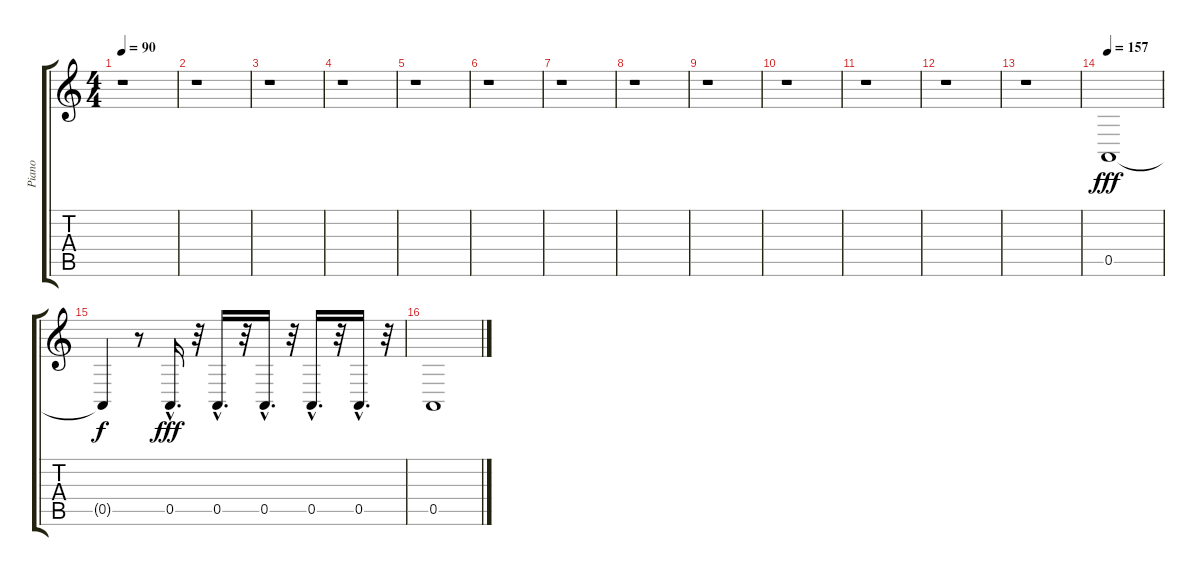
\track ("Piano" "Piano") {instrument acousticgrandpiano}
\staff {score tabs}
\tuning (E4 B3 G3 D3 A2 E2) {hide}
\ts (4 4)
\tempo 90
\clef g2
\ks c
r.1{dy fff} |
r.1 |
r.1 |
r.1 |
r.1 |
r.1 |
r.1 |
r.1 |
r.1 |
r.1 |
r.1 |
r.1 |
r.1 |
\tempo 157
0.5.1{volume 16 instrument distortionguitar} |
0.5{t}.4{dy f} r.8 0.5{hac}.16{d dy fff} r.32 0.5{hac}.16{d} r.32 0.5{hac}.16{d} r.32 0.5{hac}.16{d} r.32 0.5{hac}.16{d} r.32 |
0.5.1
